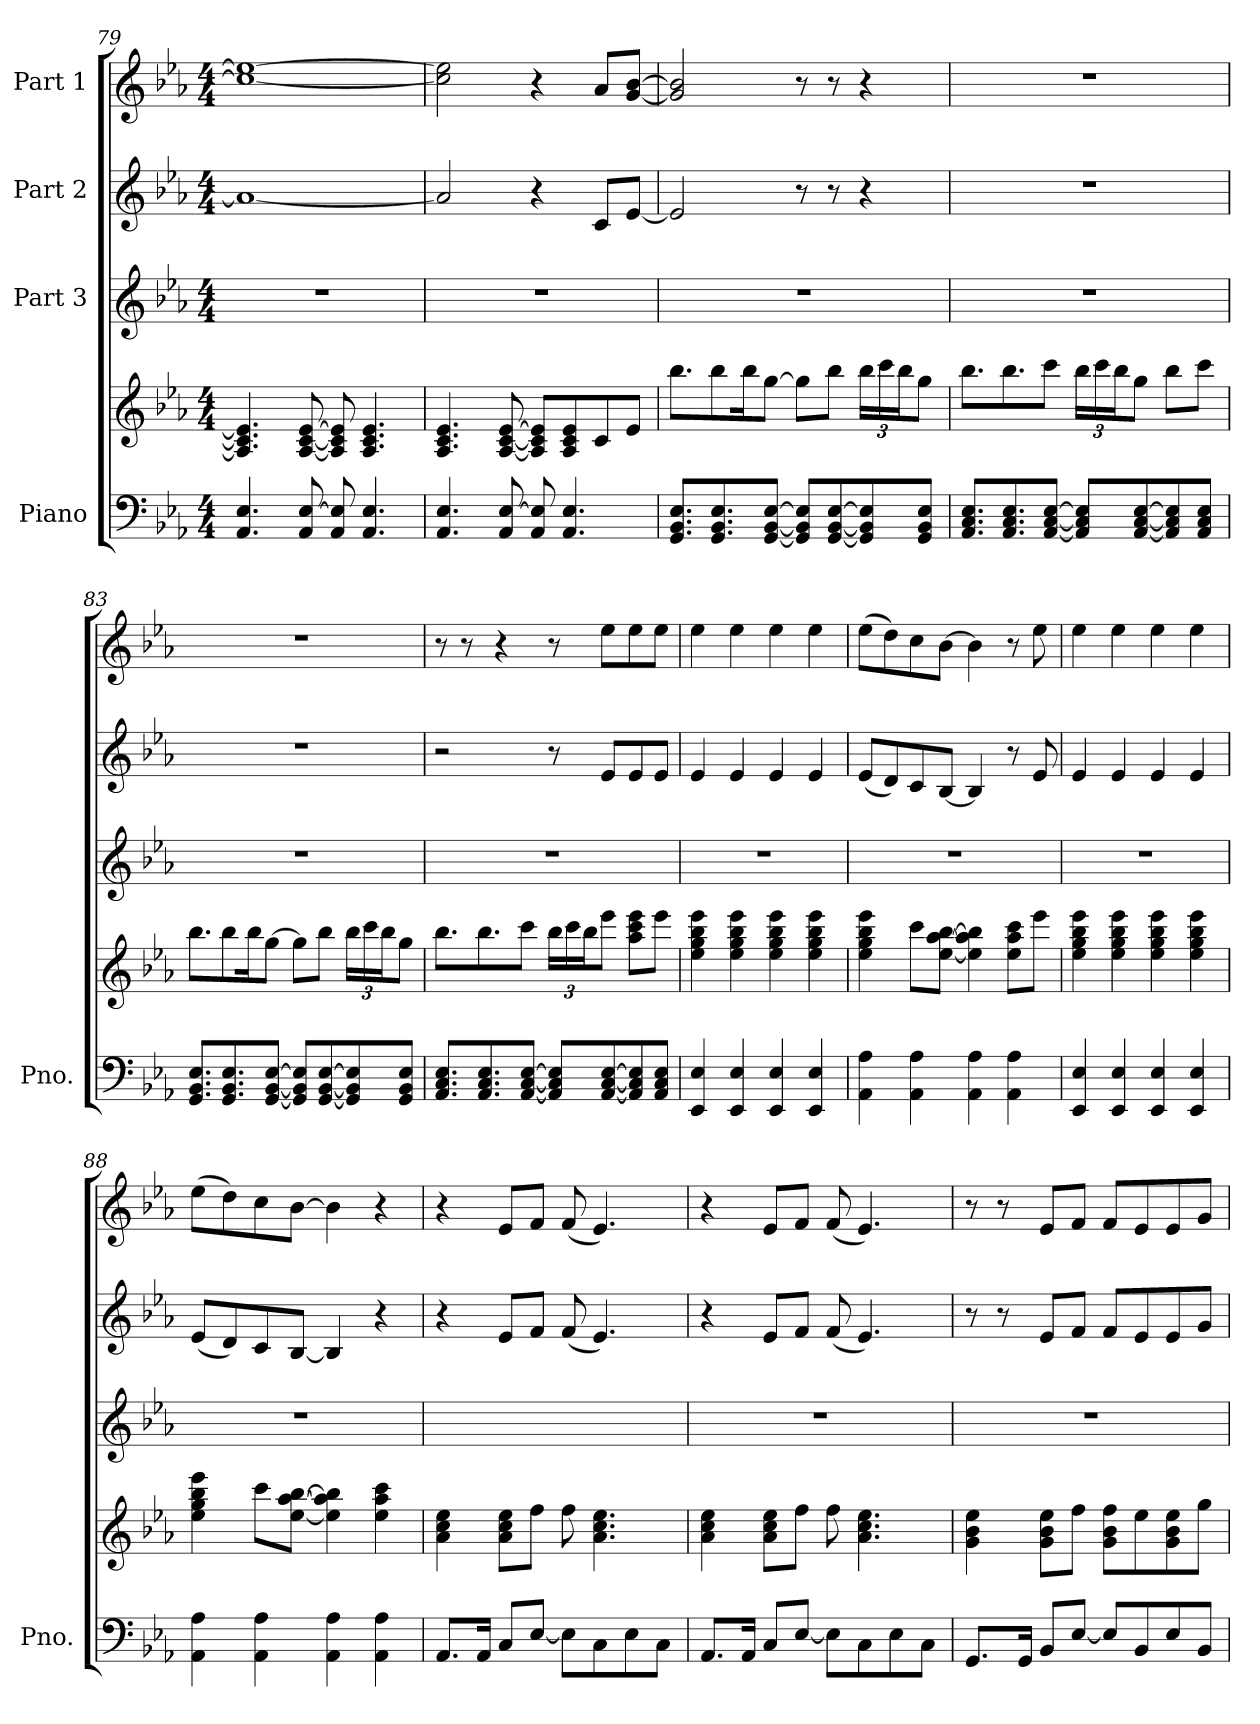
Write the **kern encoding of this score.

**kern	**kern	**kern	**kern	**kern
*part4	*part4	*part3	*part2	*part1
*staff5	*staff4	*staff3	*staff2	*staff1
*I"Piano	*	*I"Part 3	*I"Part 2	*I"Part 1
*I'Pno.	*	*	*	*
*clefF4	*clefG2	*clefG2	*clefG2	*clefG2
*k[b-e-a-]	*k[b-e-a-]	*k[b-e-a-]	*k[b-e-a-]	*k[b-e-a-]
*M4/4	*M4/4	*M4/4	*M4/4	*M4/4
=79	=79	=79	=79	=79
4.AA-/ 4.E-/	4.A-/] 4.c/] 4.e-/]	1r	1a-_	1cc_ 1ee-_
8AA-/ [8E-/	[8A-/ [8c/ [8e-/	.	.	.
8AA-/ 8E-/]	8A-/] 8c/] 8e-/]	.	.	.
4.AA-/ 4.E-/	4.A-/ 4.c/ 4.e-/	.	.	.
=80	=80	=80	=80	=80
4.AA-/ 4.E-/	4.A-/ 4.c/ 4.e-/	1r	2a-/]	2cc\] 2ee-\]
8AA-/ [8E-/	[8A-/ [8c/ [8e-/	.	.	.
8AA-/ 8E-/]	8A-/] 8c/] 8e-/]L	.	4r	4r
4.AA-/ 4.E-/	8A-/ 8c/ 8e-/	.	.	.
.	8c/	.	8c/L	8a-/L
.	8e-/J	.	[8e-/J	[8g/ [8b-/J
=81	=81	=81	=81	=81
8.GG/ 8.BB-/ 8.E-/L	8.bb-\L	1r	2e-/]	2g/] 2b-/]
8.GG/ 8.BB-/ 8.E-/	8bb-\	.	.	.
.	16bb-\K	.	.	.
[8GG/ [8BB-/ [8E-/J	[8gg\J	.	.	.
8GG/] 8BB-/] 8E-/]L	8gg\L]	.	8r	8r
[8GG/ [8BB-/ [8E-/	8bb-\J	.	8r	8r
*	*Xbrackettup	*	*	*
8GG/] 8BB-/] 8E-/]	24bb-\LL	.	4r	4r
.	24ccc\	.	.	.
.	24bb-\J	.	.	.
8GG/ 8BB-/ 8E-/J	8gg\J	.	.	.
!!LO:LB:g=z
=82	=82	=82	=82	=82
8.AA-/ 8.C/ 8.E-/L	8.bb-\L	1r	1r	1r
8.AA-/ 8.C/ 8.E-/	8.bb-\	.	.	.
[8AA-/ [8C/ [8E-/J	8ccc\J	.	.	.
8AA-/] 8C/] 8E-/]L	24bb-\LL	.	.	.
.	24ccc\	.	.	.
.	24bb-\J	.	.	.
[8AA-/ [8C/ [8E-/	8gg\J	.	.	.
8AA-/] 8C/] 8E-/]	8bb-\L	.	.	.
8AA-/ 8C/ 8E-/J	8ccc\J	.	.	.
=83	=83	=83	=83	=83
8.GG/ 8.BB-/ 8.E-/L	8.bb-\L	1r	1r	1r
8.GG/ 8.BB-/ 8.E-/	8bb-\	.	.	.
.	16bb-\K	.	.	.
[8GG/ [8BB-/ [8E-/J	[8gg\J	.	.	.
8GG/] 8BB-/] 8E-/]L	8gg\L]	.	.	.
[8GG/ [8BB-/ [8E-/	8bb-\J	.	.	.
8GG/] 8BB-/] 8E-/]	24bb-\LL	.	.	.
.	24ccc\	.	.	.
.	24bb-\J	.	.	.
8GG/ 8BB-/ 8E-/J	8gg\J	.	.	.
=84	=84	=84	=84	=84
8.AA-/ 8.C/ 8.E-/L	8.bb-\L	1r	2r	8r
.	.	.	.	8r
8.AA-/ 8.C/ 8.E-/	8.bb-\	.	.	.
.	.	.	.	4r
[8AA-/ [8C/ [8E-/J	8ccc\J	.	.	.
8AA-/] 8C/] 8E-/]L	24bb-\LL	.	8r	8r
.	24ccc\	.	.	.
.	24bb-\J	.	.	.
[8AA-/ [8C/ [8E-/	8eee-\J	.	8e-/L	8ee-\L
8AA-/] 8C/] 8E-/]	8aa-\ 8ccc\ 8eee-\L	.	8e-/	8ee-\
8AA-/ 8C/ 8E-/J	8eee-\J	.	8e-/J	8ee-\J
!!LO:PB:g=z
=85	=85	=85	=85	=85
4EE-/ 4E-/	4ee-\ 4gg\ 4bb-\ 4eee-\	1r	4e-/	4ee-\
4EE-/ 4E-/	4ee-\ 4gg\ 4bb-\ 4eee-\	.	4e-/	4ee-\
4EE-/ 4E-/	4ee-\ 4gg\ 4bb-\ 4eee-\	.	4e-/	4ee-\
4EE-/ 4E-/	4ee-\ 4gg\ 4bb-\ 4eee-\	.	4e-/	4ee-\
=86	=86	=86	=86	=86
4AA-\ 4A-\	4ee-\ 4gg\ 4bb-\ 4eee-\	1r	(<8e-/L	(>8ee-\L
.	.	.	8d/)	8dd\)
4AA-\ 4A-\	8ccc\L	.	8c/	8cc\
.	[8ee-\ [8aa-\ [8bb-\J	.	[8B-/J	[8b-\J
4AA-\ 4A-\	4ee-\] 4aa-\] 4bb-\]	.	4B-/]	4b-\]
4AA-\ 4A-\	8ee-\ 8aa-\ 8ccc\L	.	8r	8r
.	8eee-\J	.	8e-/	8ee-\
=87	=87	=87	=87	=87
4EE-/ 4E-/	4ee-\ 4gg\ 4bb-\ 4eee-\	1r	4e-/	4ee-\
4EE-/ 4E-/	4ee-\ 4gg\ 4bb-\ 4eee-\	.	4e-/	4ee-\
4EE-/ 4E-/	4ee-\ 4gg\ 4bb-\ 4eee-\	.	4e-/	4ee-\
4EE-/ 4E-/	4ee-\ 4gg\ 4bb-\ 4eee-\	.	4e-/	4ee-\
=88	=88	=88	=88	=88
4AA-\ 4A-\	4ee-\ 4gg\ 4bb-\ 4eee-\	1r	(<8e-/L	(>8ee-\L
.	.	.	8d/)	8dd\)
4AA-\ 4A-\	8ccc\L	.	8c/	8cc\
.	[8ee-\ [8aa-\ [8bb-\J	.	[8B-/J	[8b-\J
4AA-\ 4A-\	4ee-\] 4aa-\] 4bb-\]	.	4B-/]	4b-\]
4AA-\ 4A-\	4ee-\ 4aa-\ 4ccc\	.	4r	4r
=89	=89	=89	=89	=89
8.AA-/L	4a-\ 4cc\ 4ee-\	4ryy	4r	4r
16AA-/Jk	.	.	.	.
8C/L	8a-\ 8cc\ 8ee-\L	4ryy	8e-/L	8e-/L
[8E-/J	8ff\J	.	8f/J	8f/J
8E-\L]	8ff\	2ryy	(<8f/	(<8f/
8C\	4.a-\ 4.cc\ 4.ee-\	.	4.e-/)	4.e-/)
8E-\	.	.	.	.
8C\J	.	.	.	.
!!LO:LB:g=z
=90	=90	=90	=90	=90
8.AA-/L	4a-\ 4cc\ 4ee-\	1r	4r	4r
16AA-/Jk	.	.	.	.
8C/L	8a-\ 8cc\ 8ee-\L	.	8e-/L	8e-/L
[8E-/J	8ff\J	.	8f/J	8f/J
8E-\L]	8ff\	.	(<8f/	(<8f/
8C\	4.a-\ 4.cc\ 4.ee-\	.	4.e-/)	4.e-/)
8E-\	.	.	.	.
8C\J	.	.	.	.
=91	=91	=91	=91	=91
8.GG/L	4g\ 4b-\ 4ee-\	1r	8r	8r
.	.	.	8r	8r
16GG/Jk	.	.	.	.
8BB-/L	8g\ 8b-\ 8ee-\L	.	8e-/L	8e-/L
[8E-/J	8ff\J	.	8f/J	8f/J
8E-/L]	8g\ 8b-\ 8ff\L	.	8f/L	8f/L
8BB-/	8ee-\	.	8e-/	8e-/
8E-/	8g\ 8b-\ 8ee-\	.	8e-/	8e-/
8BB-/J	8gg\J	.	8g/J	8g/J
=	=	=	=	=
*-	*-	*-	*-	*-
